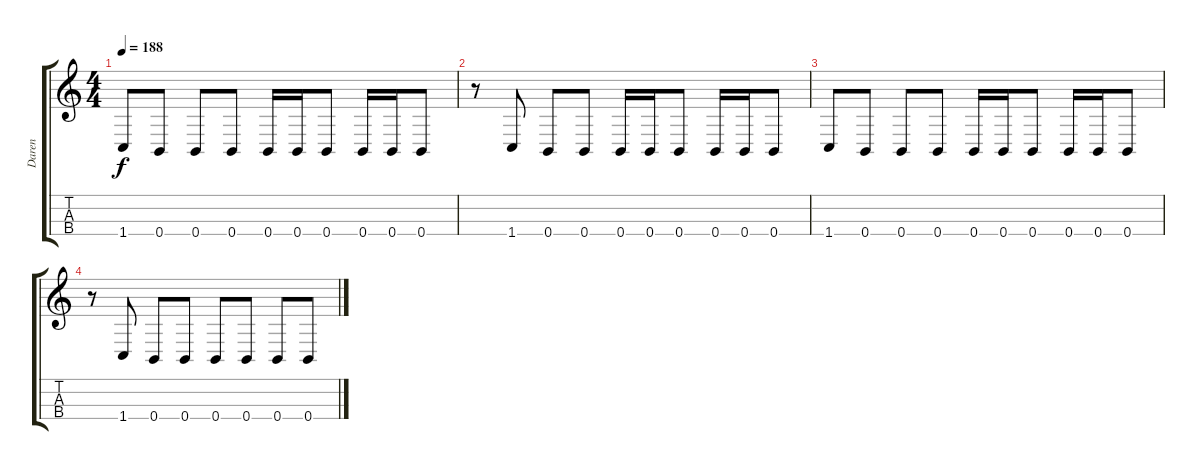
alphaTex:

\track ("Daren" "Daren") {instrument electricbassfinger}
\staff {score tabs}
\tuning (E3 B2 Gb2 B1) {hide}
\ts (4 4)
\tempo 188
\clef g2
\ks c
1.4.8{dy f} 0.4.8 0.4.8 0.4.8 0.4.16 0.4.16 0.4.8 0.4.16 0.4.16 0.4.8 |
r.8 1.4.8 0.4.8 0.4.8 0.4.16 0.4.16 0.4.8 0.4.16 0.4.16 0.4.8 |
1.4.8 0.4.8 0.4.8 0.4.8 0.4.16 0.4.16 0.4.8 0.4.16 0.4.16 0.4.8 |
r.8 1.4.8 0.4.8 0.4.8 0.4.8 0.4.8 0.4.8 0.4.8
